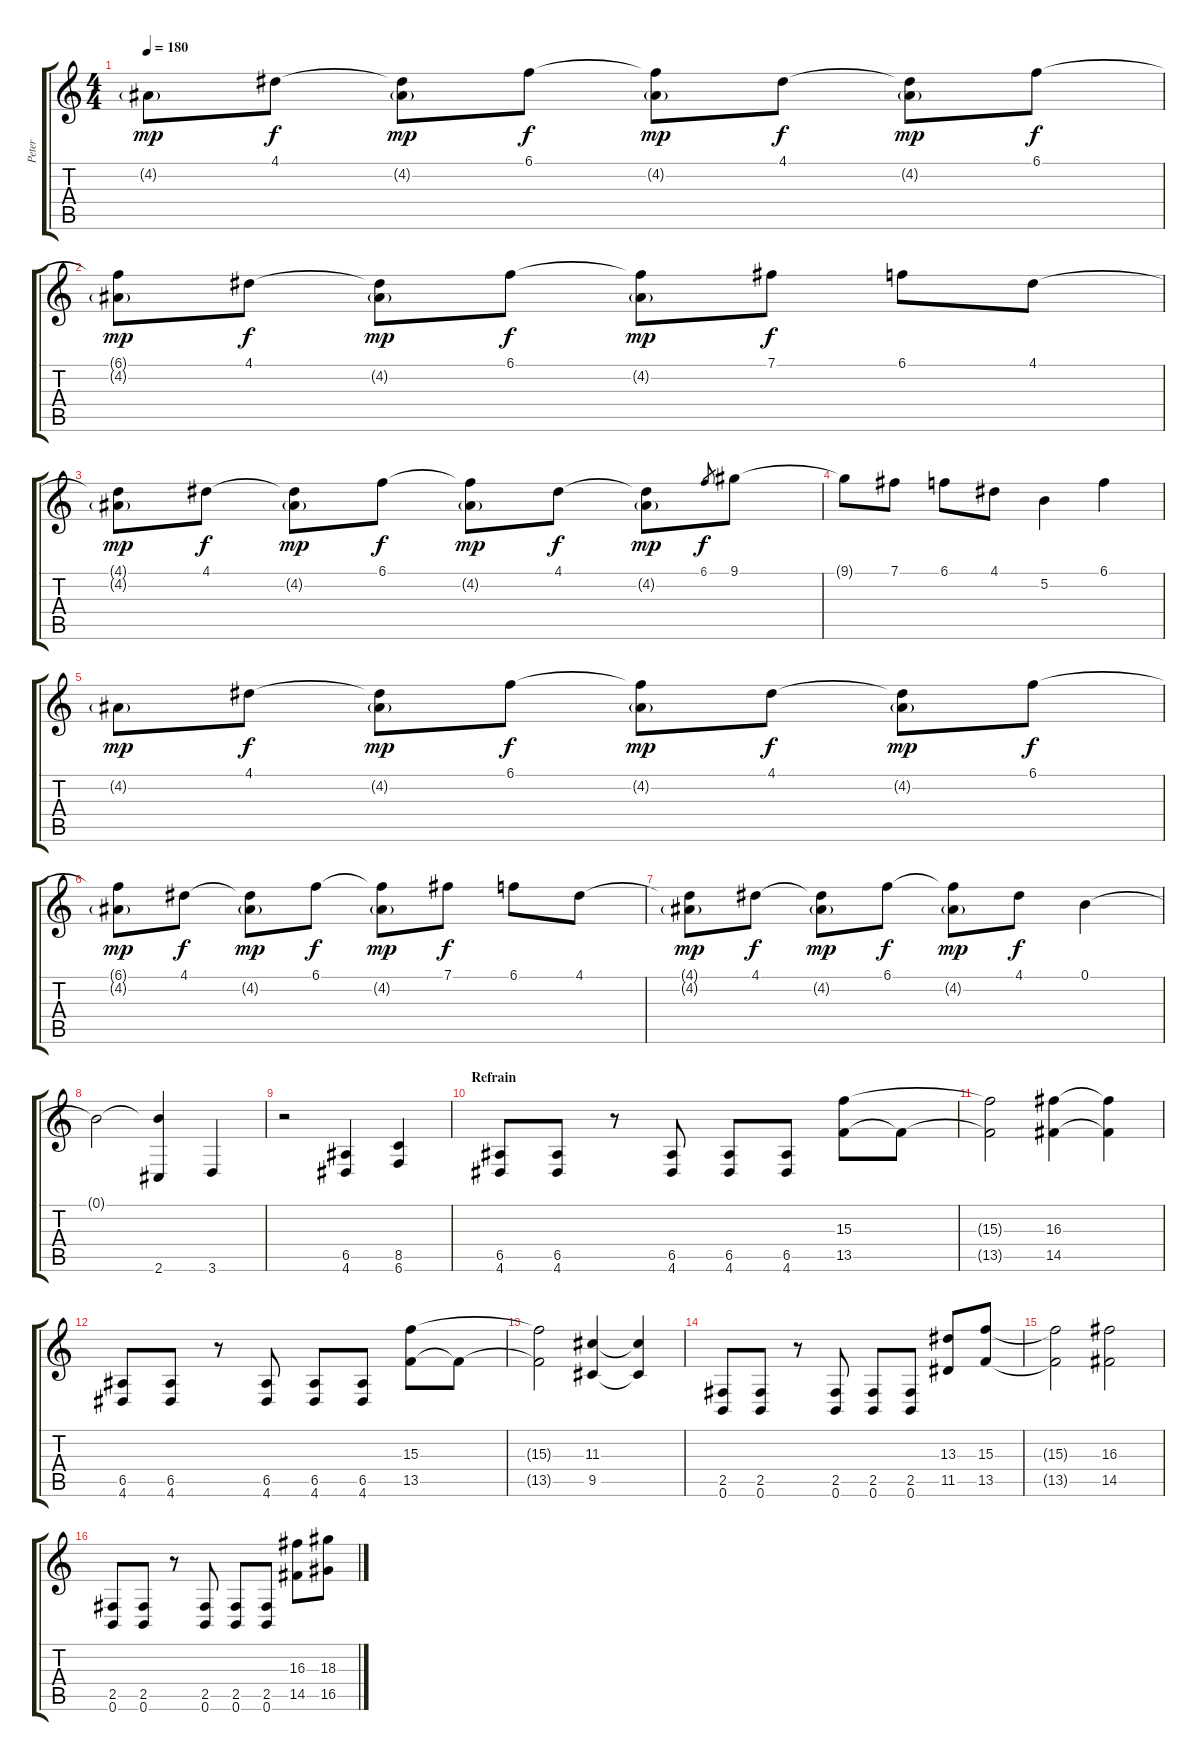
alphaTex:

\track ("Peter" "Peter") {instrument distortionguitar}
\staff {score tabs}
\tuning (B3 Gb3 D3 A2 E2 B1) {hide}
\ts (4 4)
\tempo 180
\clef g2
\ks c
4.2{g}.8{dy mp} 4.1.8{dy f} (4.1{t} 4.2{g}).8{dy mp} 6.1.8{dy f} (6.1{t} 4.2{g}).8{dy mp} 4.1.8{dy f} (4.1{t} 4.2{g}).8{dy mp} 6.1.8{dy f} |
(6.1{t} 4.2{g}).8{dy mp} 4.1.8{dy f} (4.1{t} 4.2{g}).8{dy mp} 6.1.8{dy f} (6.1{t} 4.2{g}).8{dy mp} 7.1.8{dy f} 6.1.8 4.1.8 |
(4.1{t} 4.2{g}).8{dy mp} 4.1.8{dy f} (4.1{t} 4.2{g}).8{dy mp} 6.1.8{dy f} (6.1{t} 4.2{g}).8{dy mp} 4.1.8{dy f} (4.1{t} 4.2{g}).8{dy mp} 6.1.8{gr dy f} 9.1.8 |
9.1{t}.8 7.1.8 6.1.8 4.1.8 5.2.4 6.1.4 |
4.2{g}.8{dy mp} 4.1.8{dy f} (4.1{t} 4.2{g}).8{dy mp} 6.1.8{dy f} (6.1{t} 4.2{g}).8{dy mp} 4.1.8{dy f} (4.1{t} 4.2{g}).8{dy mp} 6.1.8{dy f} |
(6.1{t} 4.2{g}).8{dy mp} 4.1.8{dy f} (4.1{t} 4.2{g}).8{dy mp} 6.1.8{dy f} (6.1{t} 4.2{g}).8{dy mp} 7.1.8{dy f} 6.1.8 4.1.8 |
(4.1{t} 4.2{g}).8{dy mp} 4.1.8{dy f} (4.1{t} 4.2{g}).8{dy mp} 6.1.8{dy f} (6.1{t} 4.2{g}).8{dy mp} 4.1.8{dy f} 0.1.4 |
0.1{t}.2 (0.1{t} 2.6).4 3.6.4 |
r.2 (6.5 4.6).4 (8.5 6.6).4 |
\section ("" "Refrain")
(6.5 4.6).8 (6.5 4.6).8 r.8 (6.5 4.6).8 (6.5 4.6).8 (6.5 4.6).8 (15.3 13.5).8 13.5{t}.8 |
(15.3{t} 13.5{t}).2 (16.3 14.5).4 (16.3{t} 14.5{t}).4 |
(6.5 4.6).8 (6.5 4.6).8 r.8 (6.5 4.6).8 (6.5 4.6).8 (6.5 4.6).8 (15.3 13.5).8 13.5{t}.8 |
(15.3{t} 13.5{t}).2 (11.3 9.5).4 (11.3{t} 9.5{t}).4 |
(2.5 0.6).8 (2.5 0.6).8 r.8 (2.5 0.6).8 (2.5 0.6).8 (2.5 0.6).8 (13.3 11.5).8 (15.3 13.5).8 |
(15.3{t} 13.5{t}).2 (16.3 14.5).2 |
(2.5 0.6).8 (2.5 0.6).8 r.8 (2.5 0.6).8 (2.5 0.6).8 (2.5 0.6).8 (16.3 14.5).8 (18.3 16.5).8
